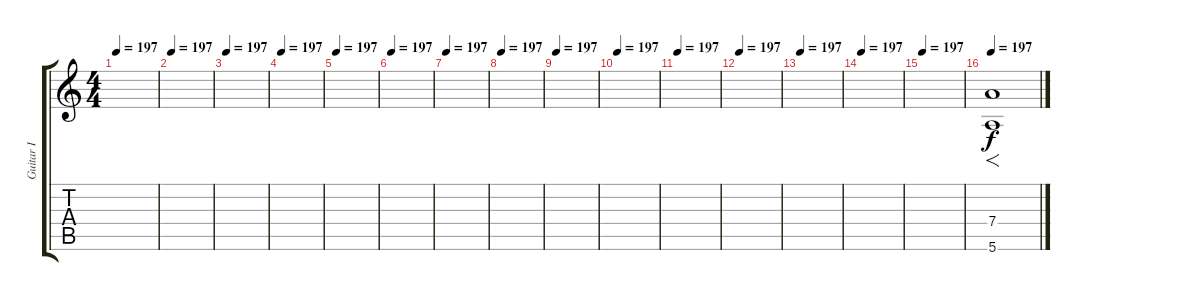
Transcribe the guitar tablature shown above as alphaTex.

\track ("Guitar I" "Guitar I") {instrument distortionguitar}
\staff {score tabs}
\tuning (E4 B3 G3 D3 A2 E2) {hide}
\ts (4 4)
\tempo 197
\clef g2
\ks c
|
\tempo 197
|
\tempo 197
|
\tempo 197
|
\tempo 197
|
\tempo 197
|
\tempo 197
|
\tempo 197
|
\tempo 197
|
\tempo 197
|
\tempo 197
|
\tempo 197
|
\tempo 197
|
\tempo 197
|
\tempo 197
|
\tempo 197
(7.4 5.6).1{f}
